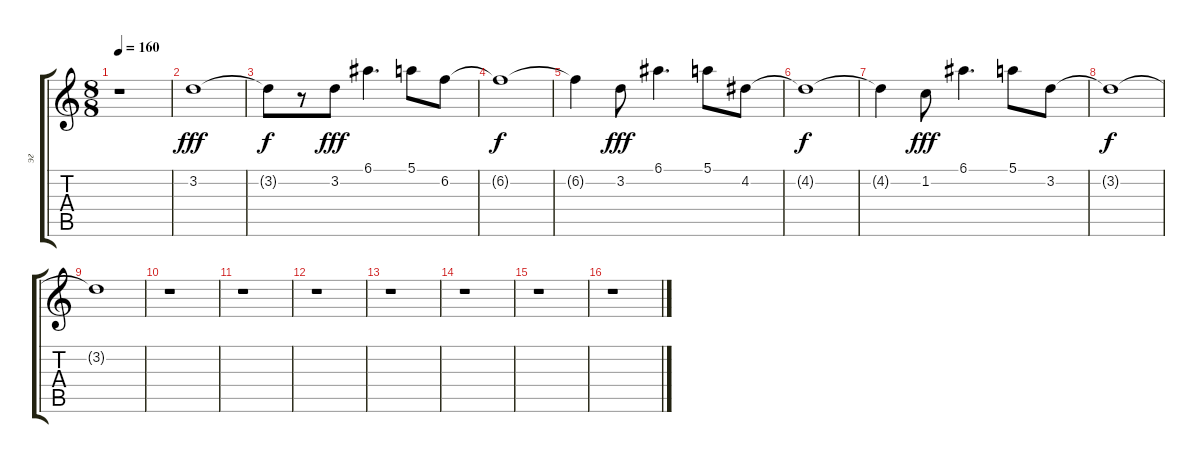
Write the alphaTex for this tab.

\track ("эг" "эг") {instrument overdrivenguitar}
\staff {score tabs}
\tuning (E4 B3 G3 D3 A2 E2) {hide}
\ts (8 8)
\tempo 160
\clef g2
\ks c
r.1{dy fff} |
3.2.1 |
3.2{t}.8{dy f} r.8 3.2.8{dy fff volume 16} 6.1.4{d} 5.1.8 6.2.8 |
6.2{t}.1{dy f} |
6.2{t}.4 3.2.8{dy fff volume 16} 6.1.4{d} 5.1.8 4.2.8 |
4.2{t}.1{dy f} |
4.2{t}.4 1.2.8{dy fff volume 16} 6.1.4{d} 5.1.8 3.2.8 |
3.2{t}.1{dy f} |
3.2{t}.1 |
r.1 |
r.1 |
r.1 |
r.1 |
r.1 |
r.1 |
r.1
